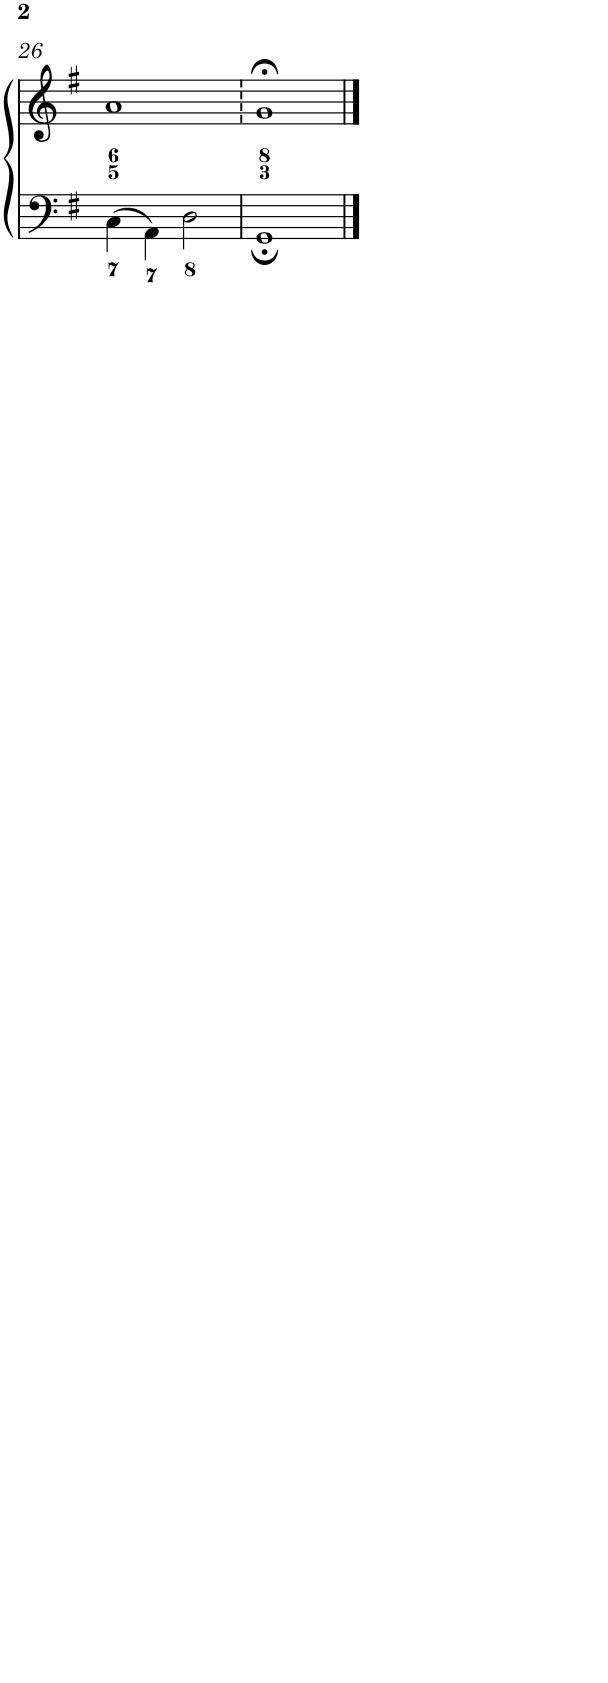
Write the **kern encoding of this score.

**kern	**kern
*part1	*part1
*staff2	*staff1
*I"Piano	*
*I'Pno.	*
!!LO:PB:g=z
*clefF4	*clefG2
*k[f#]	*k[f#]
*G:	*G:
*M4/4	*M4/4
*met(c)	*met(c)
=26	=26
4C\	1a
4AA\	.
2D\	.
=27	=27
1GG;	1g;<
==	==
*-	*-
